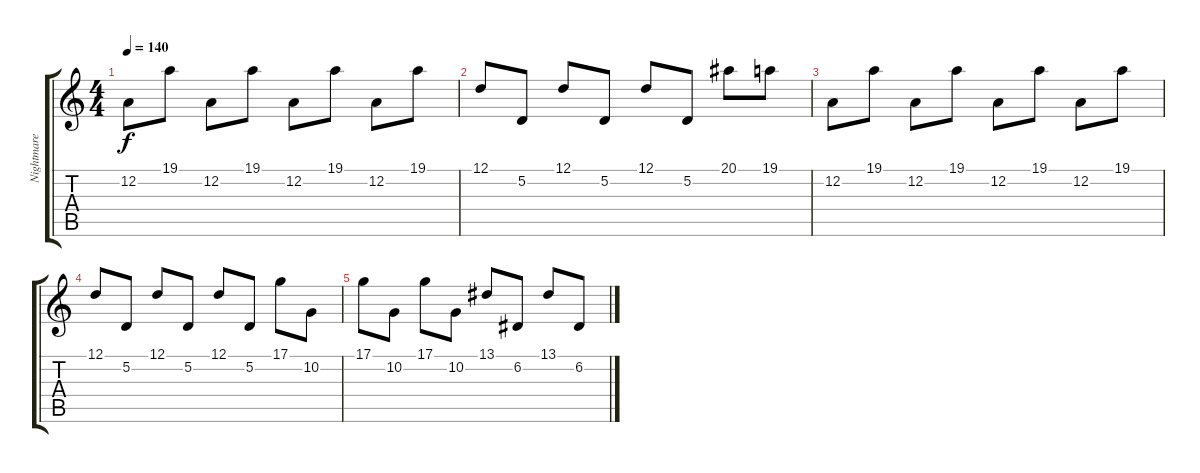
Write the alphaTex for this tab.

\track ("Nightmare Industries" "Nightmare ") {instrument fx5brightness}
\staff {score tabs}
\tuning (D4 A3 F3 C3 G2 C2) {hide}
\ts (4 4)
\tempo 140
\clef g2
\ks c
12.2.8{dy f} 19.1.8 12.2.8 19.1.8 12.2.8 19.1.8 12.2.8 19.1.8 |
12.1.8 5.2.8 12.1.8 5.2.8 12.1.8 5.2.8 20.1.8 19.1.8 |
12.2.8 19.1.8 12.2.8 19.1.8 12.2.8 19.1.8 12.2.8 19.1.8 |
12.1.8 5.2.8 12.1.8 5.2.8 12.1.8 5.2.8 17.1.8 10.2.8 |
17.1.8 10.2.8 17.1.8 10.2.8 13.1.8 6.2.8 13.1.8 6.2.8
